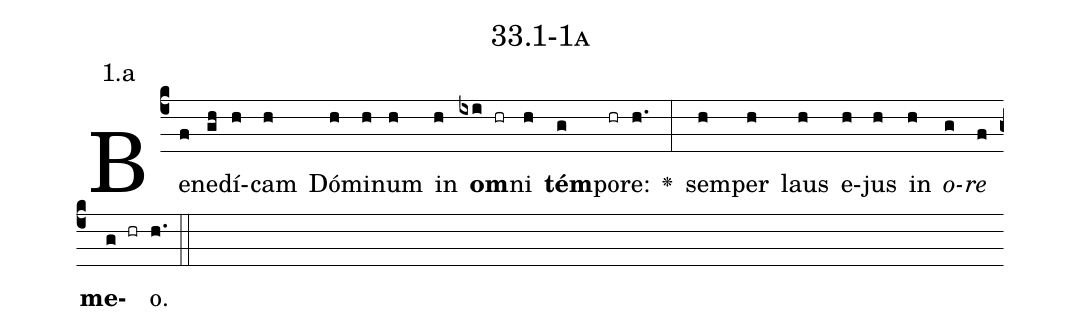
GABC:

name: 33.1-1a;
annotation: 1.a;
%%
(c4)Be(f)ne(gh)dí(h)cam(h) Dó(h)mi(h)num(h) in(h) <b>om</b>(ixi hr)ni(h) <b>tém</b>(g)po(hr)re:(h.) <v>\greheightstar</v>(:) sem(h)per(h) laus(h) e(h)jus(h) in(h) <i>o</i>(g)<i>re</i>(f) <b>me</b>(g hr)o.(h.) (::)


%E(h) u(h) o(g) u(f) a(g) e.(h.) (::)
